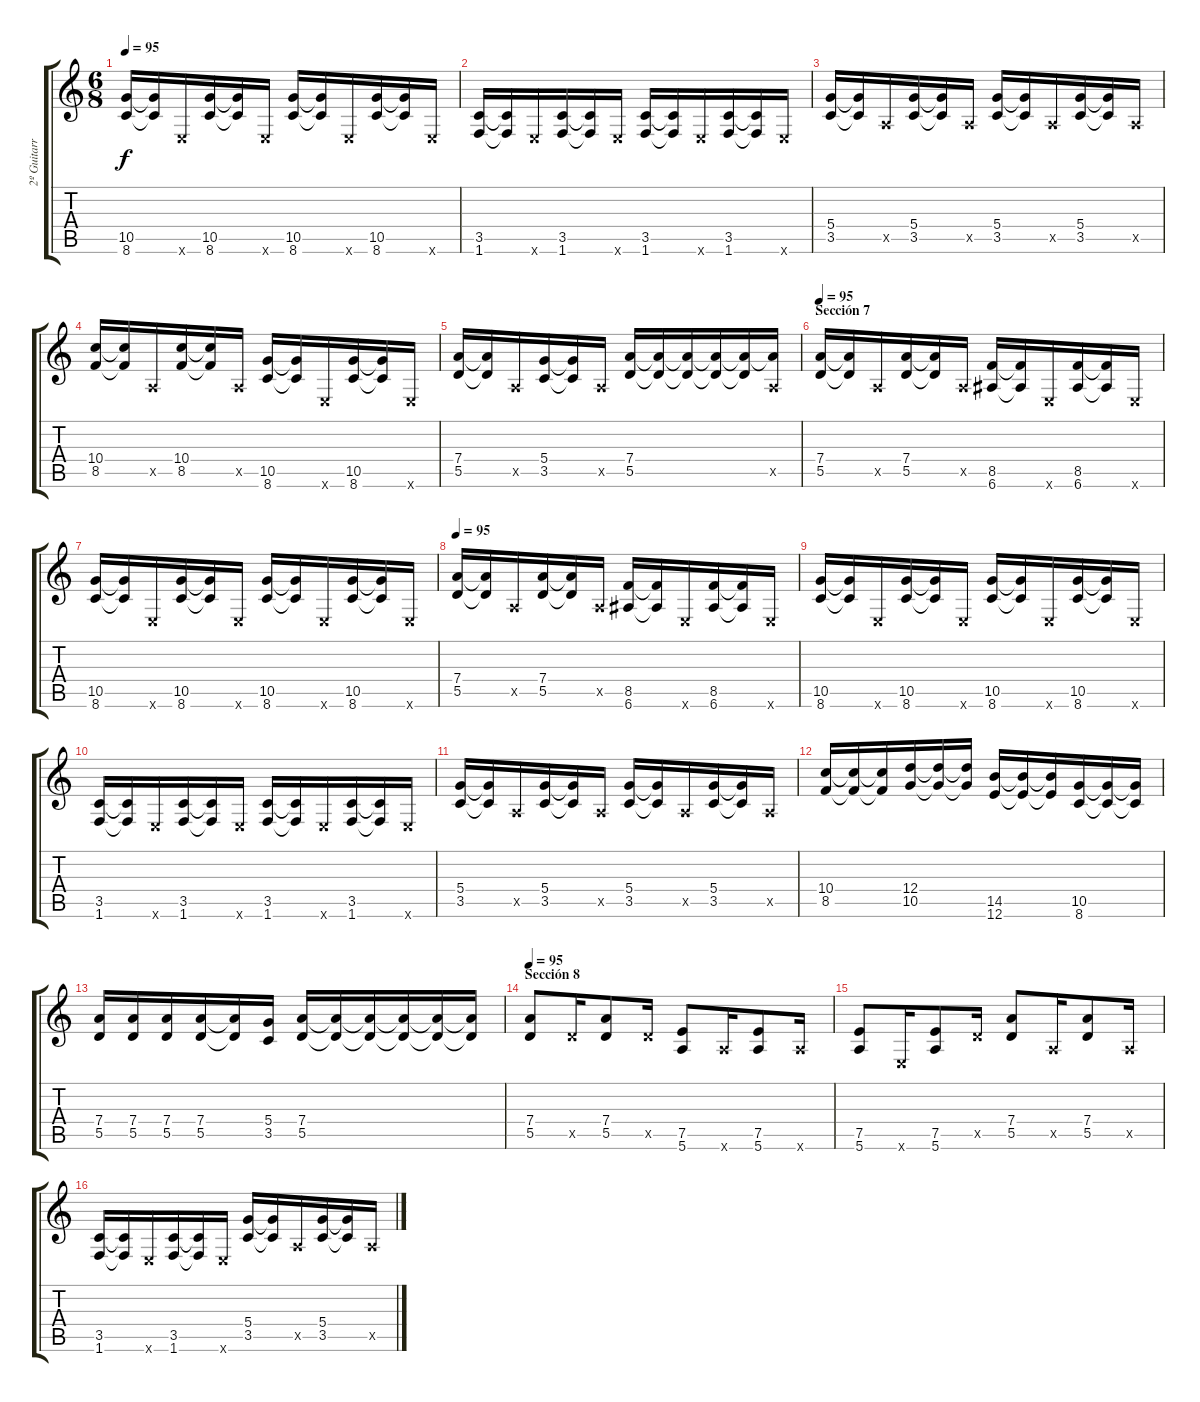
\track ("2º Guitarra" "2º Guitarr") {instrument distortionguitar}
\staff {score tabs}
\tuning (E4 B3 G3 D3 A2 E2) {hide}
\ts (6 8)
\tempo 95
\clef g2
\ks c
(10.5 8.6).16{dy f} (10.5{t} 8.6{t}).16 0.6{x}.16 (10.5 8.6).16 (10.5{t} 8.6{t}).16 0.6{x}.16 (10.5 8.6).16 (10.5{t} 8.6{t}).16 0.6{x}.16 (10.5 8.6).16 (10.5{t} 8.6{t}).16 0.6{x}.16 |
(3.5 1.6).16 (3.5{t} 1.6{t}).16 0.6{x}.16 (3.5 1.6).16 (3.5{t} 1.6{t}).16 0.6{x}.16 (3.5 1.6).16 (3.5{t} 1.6{t}).16 0.6{x}.16 (3.5 1.6).16 (3.5{t} 1.6{t}).16 0.6{x}.16 |
(5.4 3.5).16 (5.4{t} 3.5{t}).16 0.5{x}.16 (5.4 3.5).16 (5.4{t} 3.5{t}).16 0.5{x}.16 (5.4 3.5).16 (5.4{t} 3.5{t}).16 0.5{x}.16 (5.4 3.5).16 (5.4{t} 3.5{t}).16 0.5{x}.16 |
(10.4 8.5).16 (10.4{t} 8.5{t}).16 0.5{x}.16 (10.4 8.5).16 (10.4{t} 8.5{t}).16 0.5{x}.16 (10.5 8.6).16 (10.5{t} 8.6{t}).16 0.6{x}.16 (10.5 8.6).16 (10.5{t} 8.6{t}).16 0.6{x}.16 |
(7.4 5.5).16 (7.4{t} 5.5{t}).16 0.5{x}.16 (5.4 3.5).16 (5.4{t} 3.5{t}).16 0.5{x}.16 (7.4 5.5).16 (7.4{t} 5.5{t}).16 (7.4{t} 5.5{t}).16 (7.4{t} 5.5{t}).16 (7.4{t} 5.5{t}).16 (7.4{t} 0.5{x}).16 |
\section ("" "Sección 7")
\tempo 95
(7.4 5.5).16 (7.4{t} 5.5{t}).16 0.5{x}.16 (7.4 5.5).16 (7.4{t} 5.5{t}).16 0.5{x}.16 (8.5 6.6).16 (8.5{t} 6.6{t}).16 0.6{x}.16 (8.5 6.6).16 (8.5{t} 6.6{t}).16 0.6{x}.16 |
(10.5 8.6).16 (10.5{t} 8.6{t}).16 0.6{x}.16 (10.5 8.6).16 (10.5{t} 8.6{t}).16 0.6{x}.16 (10.5 8.6).16 (10.5{t} 8.6{t}).16 0.6{x}.16 (10.5 8.6).16 (10.5{t} 8.6{t}).16 0.6{x}.16 |
\tempo 95
(7.4 5.5).16 (7.4{t} 5.5{t}).16 0.5{x}.16 (7.4 5.5).16 (7.4{t} 5.5{t}).16 0.5{x}.16 (8.5 6.6).16 (8.5{t} 6.6{t}).16 0.6{x}.16 (8.5 6.6).16 (8.5{t} 6.6{t}).16 0.6{x}.16 |
(10.5 8.6).16 (10.5{t} 8.6{t}).16 0.6{x}.16 (10.5 8.6).16 (10.5{t} 8.6{t}).16 0.6{x}.16 (10.5 8.6).16 (10.5{t} 8.6{t}).16 0.6{x}.16 (10.5 8.6).16 (10.5{t} 8.6{t}).16 0.6{x}.16 |
(3.5 1.6).16 (3.5{t} 1.6{t}).16 0.6{x}.16 (3.5 1.6).16 (3.5{t} 1.6{t}).16 0.6{x}.16 (3.5 1.6).16 (3.5{t} 1.6{t}).16 0.6{x}.16 (3.5 1.6).16 (3.5{t} 1.6{t}).16 0.6{x}.16 |
(5.4 3.5).16 (5.4{t} 3.5{t}).16 0.5{x}.16 (5.4 3.5).16 (5.4{t} 3.5{t}).16 0.5{x}.16 (5.4 3.5).16 (5.4{t} 3.5{t}).16 0.5{x}.16 (5.4 3.5).16 (5.4{t} 3.5{t}).16 0.5{x}.16 |
(10.4 8.5).16 (10.4{t} 8.5{t}).16 (10.4{t} 8.5{t}).16 (12.4 10.5).16 (12.4{t} 10.5{t}).16 (12.4{t} 10.5{t}).16 (14.5 12.6).16 (14.5{t} 12.6{t}).16 (14.5{t} 12.6{t}).16 (10.5 8.6).16 (10.5{t} 8.6{t}).16 (10.5{t} 8.6{t}).16 |
(7.4 5.5).16 (7.4 5.5).16 (7.4 5.5).16 (7.4 5.5).16 (7.4{t} 5.5{t}).16 (5.4 3.5).16 (7.4 5.5).16 (7.4{t} 5.5{t}).16 (7.4{t} 5.5{t}).16 (7.4{t} 5.5{t}).16 (7.4{t} 5.5{t}).16 (7.4{t} 5.5{t}).16 |
\section ("" "Sección 8")
\tempo 95
(7.4 5.5).8{instrument distortionguitar} 5.5{x}.16 (7.4 5.5).8 5.5{x}.16 (7.5 5.6).8 5.6{x}.16 (7.5 5.6).8 5.6{x}.16 |
(7.5 5.6).8 0.6{x}.16 (7.5 5.6).8 5.5{x}.16 (7.4 5.5).8 0.5{x}.16 (7.4 5.5).8 0.5{x}.16 |
(3.5 1.6).16 (3.5{t} 1.6{t}).16 0.6{x}.16 (3.5 1.6).16 (3.5{t} 1.6{t}).16 0.6{x}.16 (5.4 3.5).16 (5.4{t} 3.5{t}).16 0.5{x}.16 (5.4 3.5).16 (5.4{t} 3.5{t}).16 0.5{x}.16
